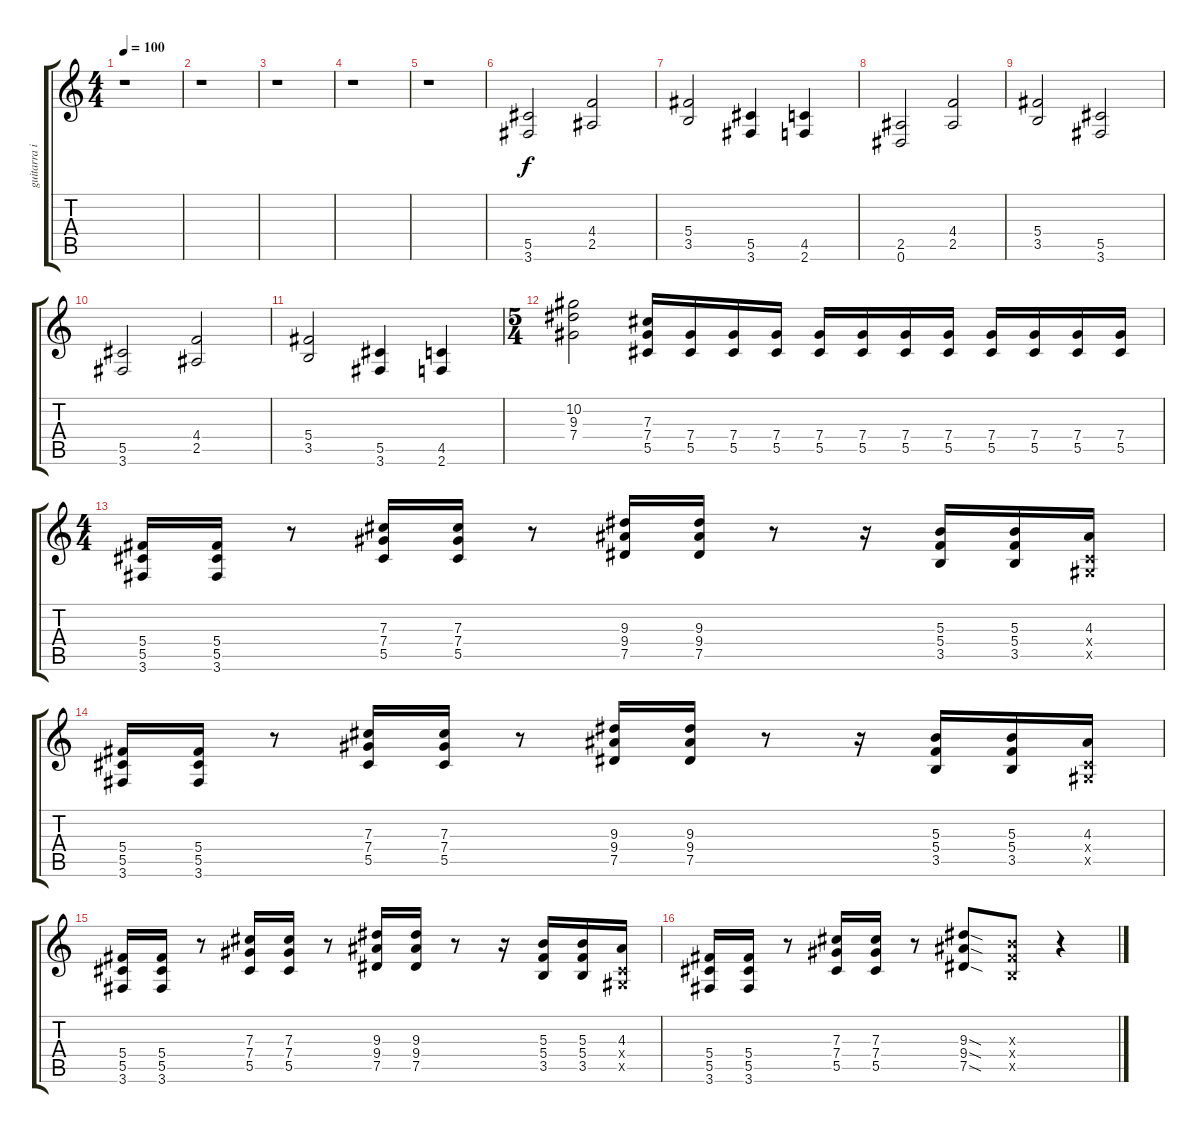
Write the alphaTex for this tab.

\track ("guitarra izq" "guitarra i") {instrument overdrivenguitar}
\staff {score tabs}
\tuning (Eb4 Bb3 Gb3 Db3 Ab2 Eb2) {hide}
\ts (4 4)
\tempo 100
\clef g2
\ks c
r.1{dy f} |
r.1 |
r.1 |
r.1 |
r.1 |
(5.5 3.6).2{volume 12} (4.4 2.5).2 |
(5.4 3.5).2 (5.5 3.6).4 (4.5 2.6).4 |
(2.5 0.6).2 (4.4 2.5).2 |
(5.4 3.5).2 (5.5 3.6).2 |
(5.5 3.6).2 (4.4 2.5).2 |
(5.4 3.5).2 (5.5 3.6).4 (4.5 2.6).4 |
\ts (5 4)
(10.2 9.3 7.4).2 (7.3 7.4 5.5).16 (7.4 5.5).16 (7.4 5.5).16 (7.4 5.5).16 (7.4 5.5).16 (7.4 5.5).16 (7.4 5.5).16 (7.4 5.5).16 (7.4 5.5).16 (7.4 5.5).16 (7.4 5.5).16 (7.4 5.5).16 |
\ts (4 4)
(5.4 5.5 3.6).16 (5.4 5.5 3.6).16 r.8 (7.3 7.4 5.5).16 (7.3 7.4 5.5).16 r.8 (9.3 9.4 7.5).16 (9.3 9.4 7.5).16 r.8 r.16 (5.3 5.4 3.5).16 (5.3 5.4 3.5).16 (4.3 0.4{x} 0.5{x}).16 |
(5.4 5.5 3.6).16 (5.4 5.5 3.6).16 r.8 (7.3 7.4 5.5).16 (7.3 7.4 5.5).16 r.8 (9.3 9.4 7.5).16 (9.3 9.4 7.5).16 r.8 r.16 (5.3 5.4 3.5).16 (5.3 5.4 3.5).16 (4.3 0.4{x} 0.5{x}).16 |
(5.4 5.5 3.6).16 (5.4 5.5 3.6).16 r.8 (7.3 7.4 5.5).16 (7.3 7.4 5.5).16 r.8 (9.3 9.4 7.5).16 (9.3 9.4 7.5).16 r.8 r.16 (5.3 5.4 3.5).16 (5.3 5.4 3.5).16 (4.3 0.4{x} 0.5{x}).16 |
(5.4 5.5 3.6).16 (5.4 5.5 3.6).16 r.8 (7.3 7.4 5.5).16 (7.3 7.4 5.5).16 r.8 (9.3{sod} 9.4{sod} 7.5{sod}).8 (5.3{x} 5.4{x} 3.5{x}).8 r.4
